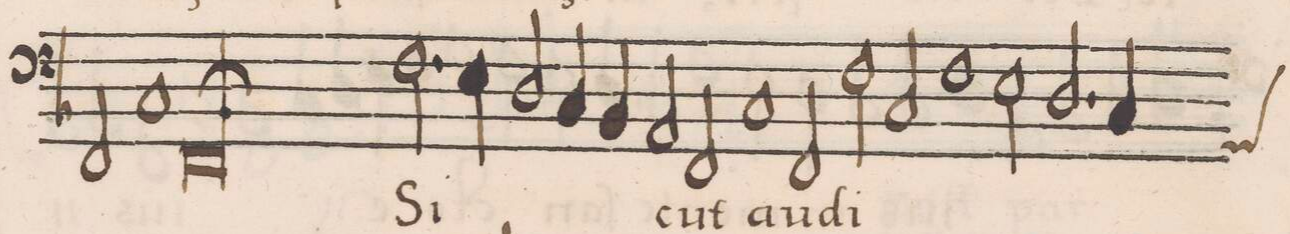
**kern	**text
*I"BASSVS	*
*clefF4	*
*k[b-]	*
*met(C)	*
*M2/1	*
2FF/	.
=53-	=53-
1C/	.
1FF/;l	-re
*	*Xij
=54-	=54-
2.F\	Si-
4E\	.
2D/	.
4C/	.
4BB-/	.
=55-	=55-
2AA/	.
2FF/	-cut
1C/	au-
=56-	=56-
2FF/	.
2F\	-di-
2C/	.
1F\	.
=57-	=57-
2E\	.
2.D/	.
*custos:AA	*
4C/	.
=58-	=58-
*-	*-
